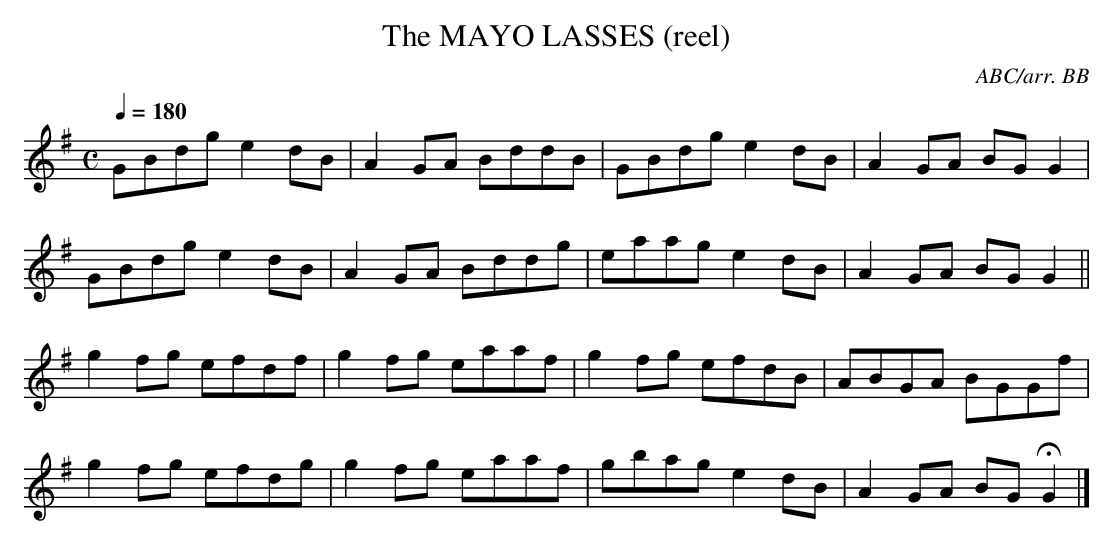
X:1
T:MAYO LASSES (reel), The
C:ABC/arr. BB
M:C
L:1/8
Q:1/4=180
K:G
GBdg e2dB|A2GA BddB|GBdg e2dB|A2GA BGG2|
GBdg e2dB|A2GA Bddg|eaag e2dB|A2GA BGG2||
g2fg efdf|g2fg eaaf|g2fg efdB|ABGA BGGf|
g2fg efdg|g2fg eaaf|gbag e2dB|A2GA BGHG2|]
